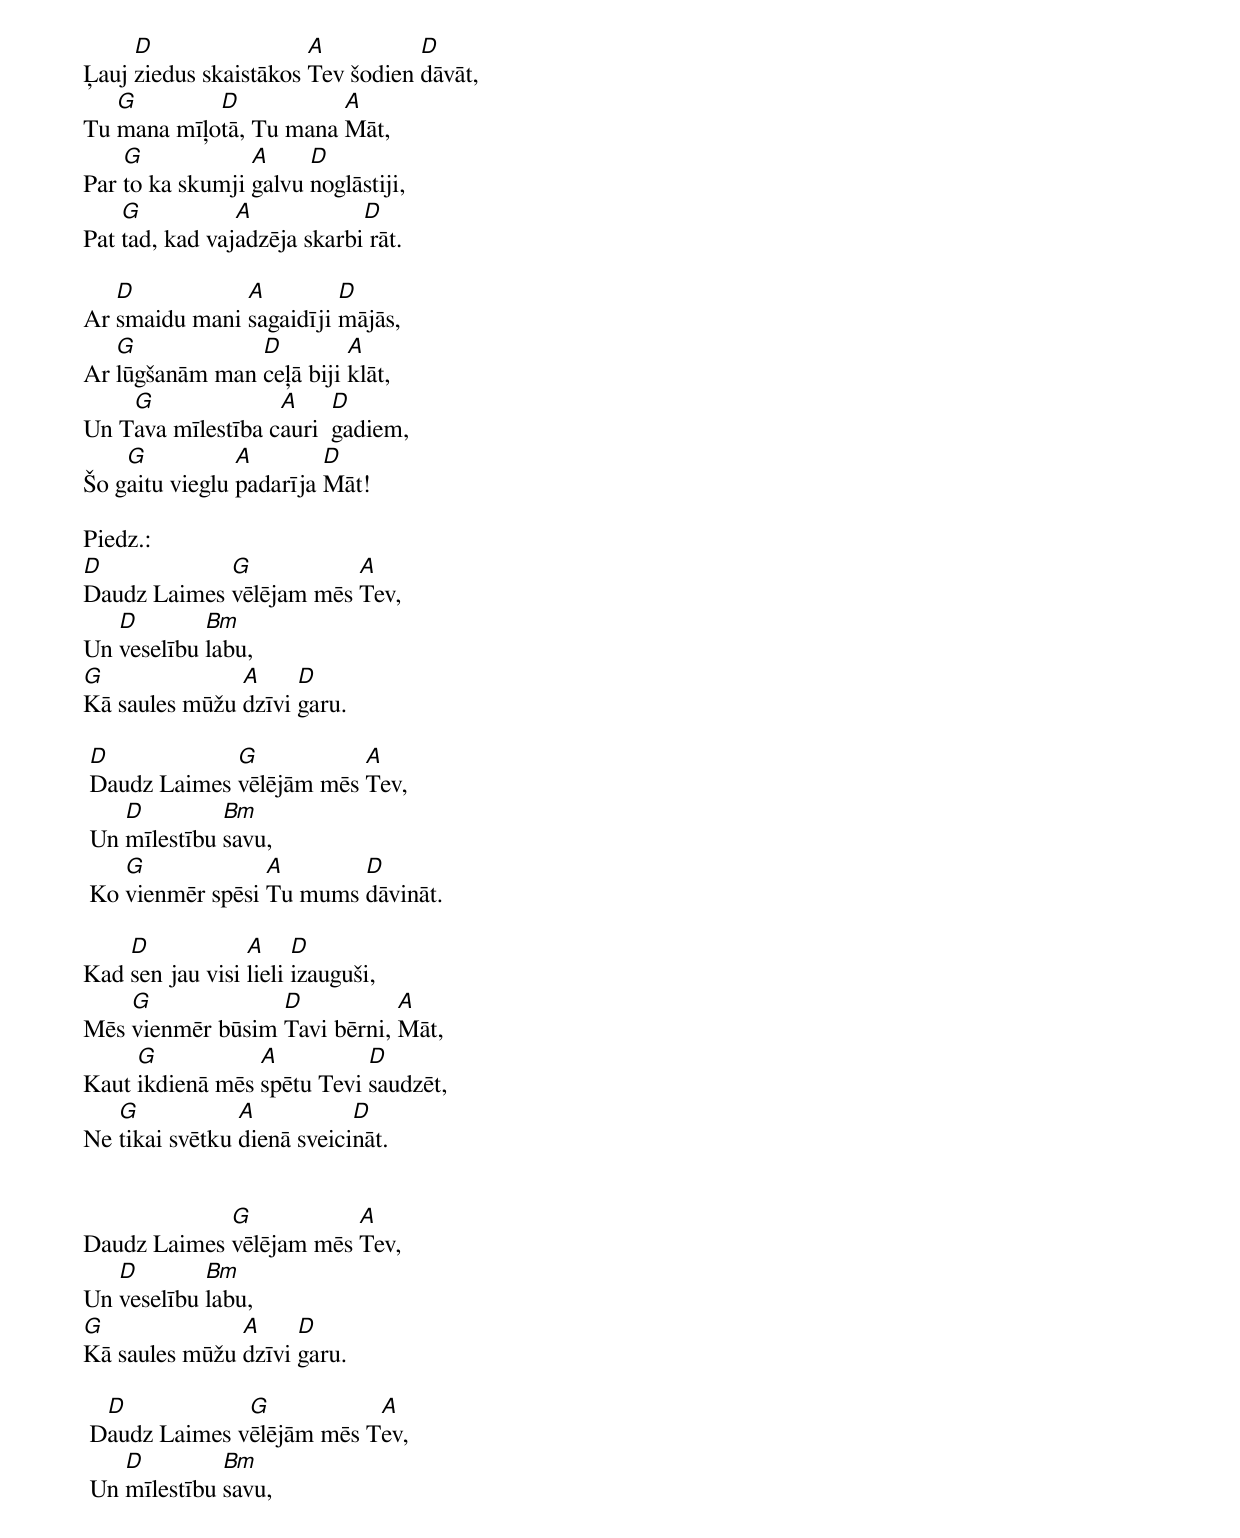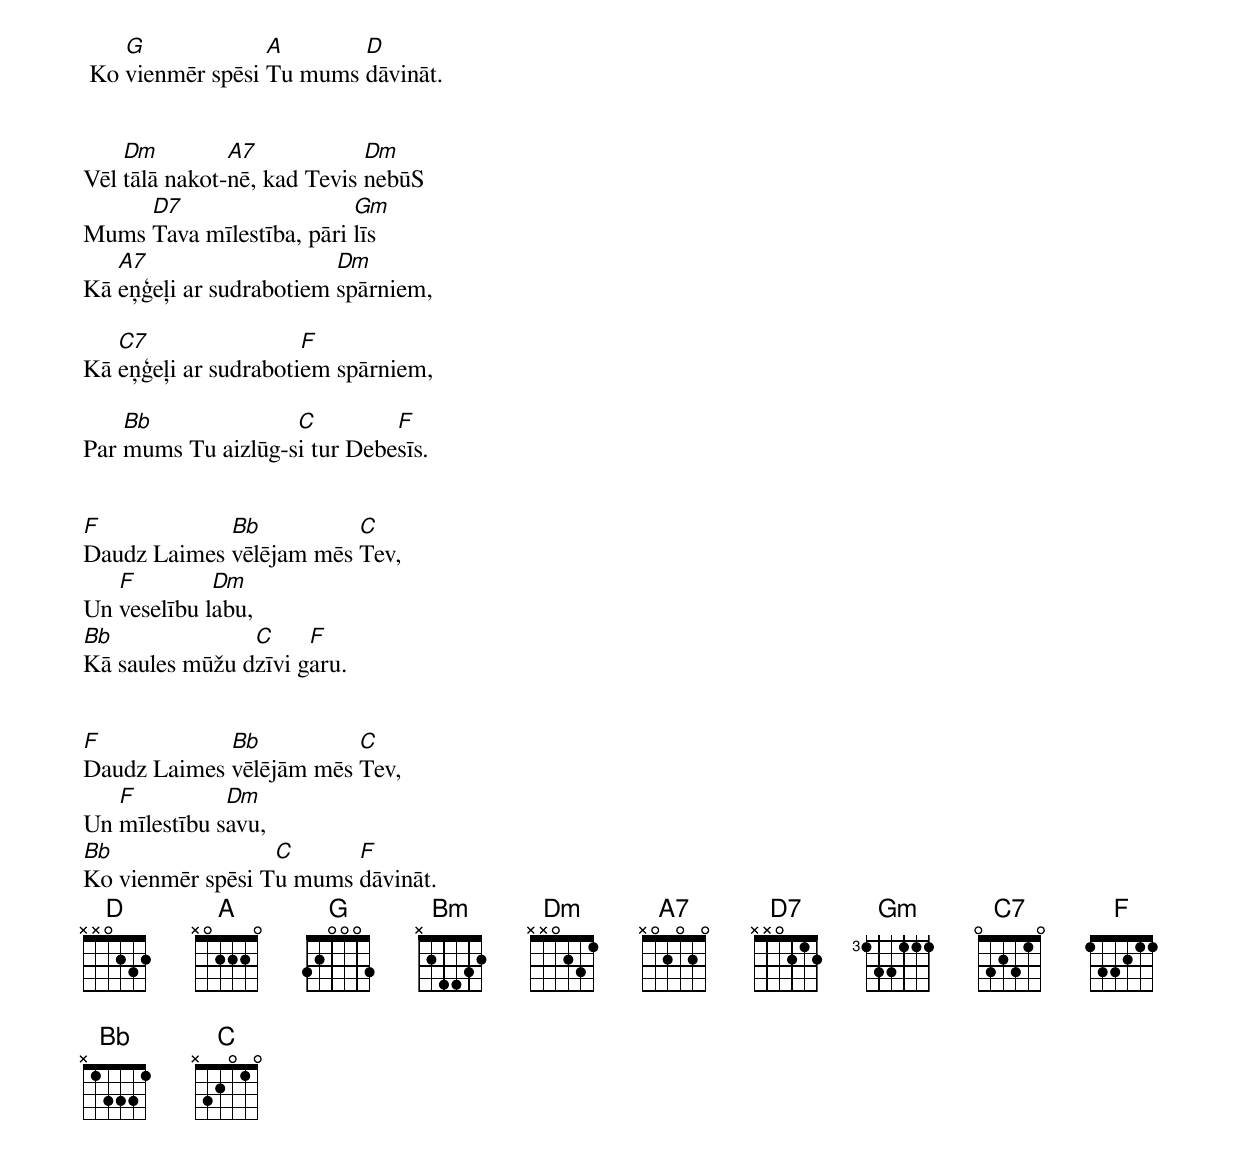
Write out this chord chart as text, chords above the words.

     D                 A          D
Ļauj ziedus skaistākos Tev šodien dāvāt,
   G        D           A
Tu mana mīļotā, Tu mana Māt,
    G            A     D
Par to ka skumji galvu noglāstiji,
    G           A            D
Pat tad, kad vajadzēja skarbi rāt.

   D           A         D
Ar smaidu mani sagaidīji mājās,
   G            D         A
Ar lūgšanām man ceļā biji klāt,
    G              A     D
Un Tava mīlestība cauri  gadiem,
    G           A        D
Šo gaitu vieglu padarīja Māt!

Piedz.:
D            G           A
Daudz Laimes vēlējam mēs Tev,
   D        Bm
Un veselību labu,
G              A     D
Kā saules mūžu dzīvi garu.

 D            G           A
 Daudz Laimes vēlējām mēs Tev,
    D         Bm
 Un mīlestību savu,
    G             A       D
 Ko vienmēr spēsi Tu mums dāvināt.

    D            A     D
Kad sen jau visi lieli izauguši,
    G             D           A
Mēs vienmēr būsim Tavi bērni, Māt,
     G           A          D
Kaut ikdienā mēs spētu Tevi saudzēt,
   G            A           D
Ne tikai svētku dienā sveicināt.


             G           A
Daudz Laimes vēlējam mēs Tev,
   D        Bm
Un veselību labu,
G              A     D
Kā saules mūžu dzīvi garu.

  D            G           A
 Daudz Laimes vēlējām mēs Tev,
    D         Bm
 Un mīlestību savu,
    G             A       D
 Ko vienmēr spēsi Tu mums dāvināt.


    Dm         A7            Dm
Vēl tālā nakot-nē, kad Tevis nebūS
     D7                   Gm
Mums Tava mīlestība, pāri līs
   A7                    Dm
Kā eņģeļi ar sudrabotiem spārniem,

   C7                 F
Kā eņģeļi ar sudrabotiem spārniem,

    Bb              C         F
Par mums Tu aizlūg-si tur Debesīs.


F            Bb          C
Daudz Laimes vēlējam mēs Tev,
   F         Dm
Un veselību labu,
Bb              C     F
Kā saules mūžu dzīvi garu.


F            Bb          C
Daudz Laimes vēlējām mēs Tev,
   F          Dm
Un mīlestību savu,
Bb                C      F
Ko vienmēr spēsi Tu mums dāvināt.
